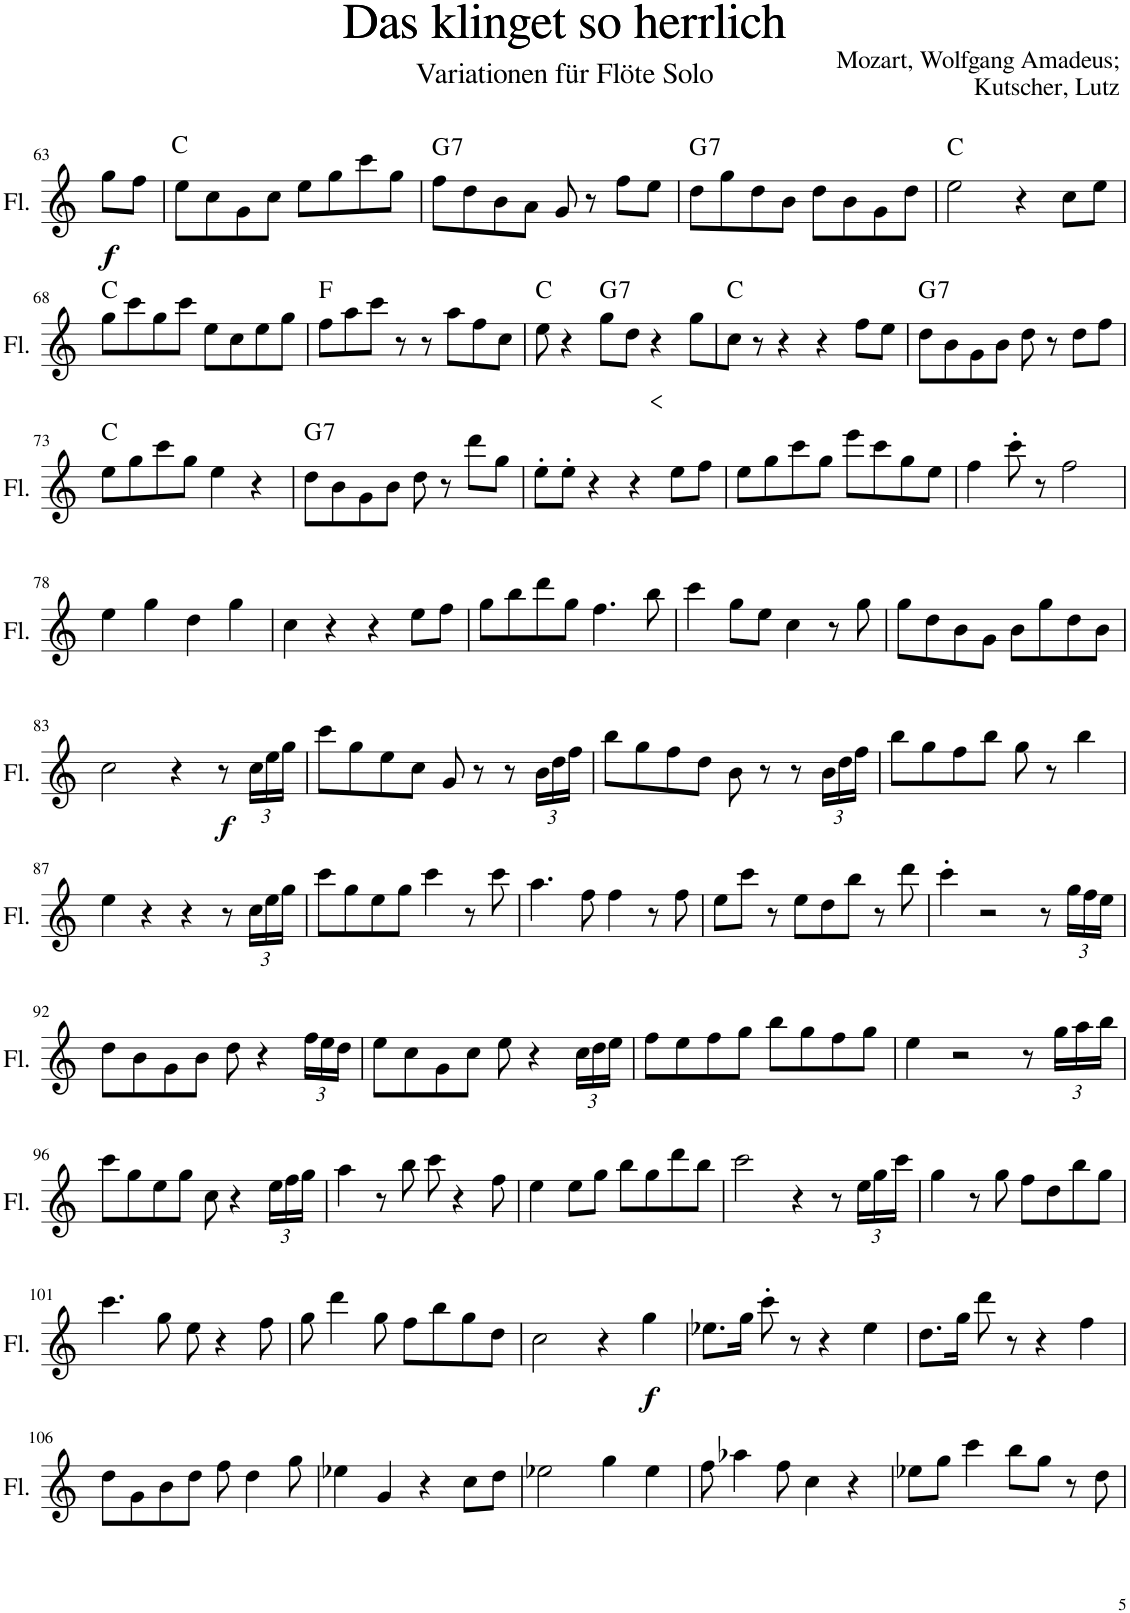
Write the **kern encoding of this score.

**kern	**dynam	**harte
*part1	*part1	*part1
*staff1	*staff1	*
*I"Flöte	*	*
*I'Fl.	*	*
!!LO:PB:g=z
*clefG2	*	*
*k[]	*	*
*M4/4	*	*
=63	=63	=63
!	!LO:DY:b	!
8gg\L	f	.
8ff\J	.	.
=64	=64	=64
8ee\L	.	C:maj
8cc\	.	.
8g\	.	.
8cc\J	.	.
8ee\L	.	.
8gg\	.	.
8ccc\	.	.
8gg\J	.	.
=65	=65	=65
!	!	!LO:H:kt=7
8ff\L	.	G:7
8dd\	.	.
8b\	.	.
8a\J	.	.
8g/	.	.
8r	.	.
8ff\L	.	.
8ee\J	.	.
=66	=66	=66
!	!	!LO:H:kt=7
8dd\L	.	G:7
8gg\	.	.
8dd\	.	.
8b\J	.	.
8dd\L	.	.
8b\	.	.
8g\	.	.
8dd\J	.	.
=67	=67	=67
2ee\	.	C:maj
4r	.	.
8cc\L	.	.
8ee\J	.	.
!!LO:LB:g=z
=68	=68	=68
8gg\L	.	C:maj
8ccc\	.	.
8gg\	.	.
8ccc\J	.	.
8ee\L	.	.
8cc\	.	.
8ee\	.	.
8gg\J	.	.
=69	=69	=69
8ff\L	.	F:maj
8aa\	.	.
8ccc\J	.	.
8r	.	.
8r	.	.
8aa\L	.	.
8ff\	.	.
8cc\J	.	.
=70	=70	=70
8ee\	.	C:maj
4r	.	.
!	!	!LO:H:kt=7
8gg\L	.	G:7
8dd\J	.	.
4r	.	.
8gg\L	.	.
=71	=71	=71
8cc\J	.	C:maj
8r	.	.
4r	.	.
4r	.	.
8ff\L	.	.
8ee\J	.	.
=72	=72	=72
!	!	!LO:H:kt=7
8dd\L	.	G:7
8b\	.	.
8g\	.	.
8b\J	.	.
8dd\	.	.
8r	.	.
8dd\L	.	.
8ff\J	.	.
!!LO:LB:g=z
=73	=73	=73
8ee\L	.	C:maj
8gg\	.	.
8ccc\	.	.
8gg\J	.	.
4ee\	.	.
4r	.	.
=74	=74	=74
!	!	!LO:H:kt=7
8dd\L	.	G:7
8b\	.	.
8g\	.	.
8b\J	.	.
8dd\	.	.
8r	.	.
8ddd\L	.	.
8gg\J	.	.
=75	=75	=75
8ee'\L	.	.
8ee'\J	.	.
4r	.	.
4r	.	.
8ee\L	.	.
8ff\J	.	.
=76	=76	=76
8ee\L	.	.
8gg\	.	.
8ccc\	.	.
8gg\J	.	.
8eee\L	.	.
8ccc\	.	.
8gg\	.	.
8ee\J	.	.
=77	=77	=77
4ff\	.	.
8ccc'\	.	.
8r	.	.
2ff\	.	.
!!LO:LB:g=z
=78	=78	=78
4ee\	.	.
4gg\	.	.
4dd\	.	.
4gg\	.	.
=79	=79	=79
4cc\	.	.
4r	.	.
4r	.	.
8ee\L	.	.
8ff\J	.	.
=80	=80	=80
8gg\L	.	.
8bb\	.	.
8ddd\	.	.
8gg\J	.	.
4.ff\	.	.
8bb\	.	.
=81	=81	=81
4ccc\	.	.
8gg\L	.	.
8ee\J	.	.
4cc\	.	.
8r	.	.
8gg\	.	.
=82	=82	=82
8gg\L	.	.
8dd\	.	.
8b\	.	.
8g\J	.	.
8b\L	.	.
8gg\	.	.
8dd\	.	.
8b\J	.	.
!!LO:LB:g=z
=83	=83	=83
2cc\	.	.
4r	.	.
!	!LO:DY:b	!
8r	f	.
*Xbrackettup	*	*
24cc\LL	.	.
24ee\	.	.
24gg\JJ	.	.
=84	=84	=84
8ccc\L	.	.
8gg\	.	.
8ee\	.	.
8cc\J	.	.
8g/	.	.
8r	.	.
8r	.	.
24b\LL	.	.
24dd\	.	.
24ff\JJ	.	.
=85	=85	=85
8bb\L	.	.
8gg\	.	.
8ff\	.	.
8dd\J	.	.
8b\	.	.
8r	.	.
8r	.	.
24b\LL	.	.
24dd\	.	.
24ff\JJ	.	.
=86	=86	=86
8bb\L	.	.
8gg\	.	.
8ff\	.	.
8bb\J	.	.
8gg\	.	.
8r	.	.
4bb\	.	.
!!LO:LB:g=z
=87	=87	=87
4ee\	.	.
4r	.	.
4r	.	.
8r	.	.
24cc\LL	.	.
24ee\	.	.
24gg\JJ	.	.
=88	=88	=88
8ccc\L	.	.
8gg\	.	.
8ee\	.	.
8gg\J	.	.
4ccc\	.	.
8r	.	.
8ccc\	.	.
=89	=89	=89
4.aa\	.	.
8ff\	.	.
4ff\	.	.
8r	.	.
8ff\	.	.
=90	=90	=90
8ee\L	.	.
8ccc\J	.	.
8r	.	.
8ee\L	.	.
8dd\	.	.
8bb\J	.	.
8r	.	.
8ddd\	.	.
=91	=91	=91
4ccc'\	.	.
2r	.	.
8r	.	.
24gg\LL	.	.
24ff\	.	.
24ee\JJ	.	.
!!LO:LB:g=z
=92	=92	=92
8dd\L	.	.
8b\	.	.
8g\	.	.
8b\J	.	.
8dd\	.	.
4r	.	.
24ff\LL	.	.
24ee\	.	.
24dd\JJ	.	.
=93	=93	=93
8ee\L	.	.
8cc\	.	.
8g\	.	.
8cc\J	.	.
8ee\	.	.
4r	.	.
24cc\LL	.	.
24dd\	.	.
24ee\JJ	.	.
=94	=94	=94
8ff\L	.	.
8ee\	.	.
8ff\	.	.
8gg\J	.	.
8bb\L	.	.
8gg\	.	.
8ff\	.	.
8gg\J	.	.
=95	=95	=95
4ee\	.	.
2r	.	.
8r	.	.
24gg\LL	.	.
24aa\	.	.
24bb\JJ	.	.
!!LO:LB:g=z
=96	=96	=96
8ccc\L	.	.
8gg\	.	.
8ee\	.	.
8gg\J	.	.
8cc\	.	.
4r	.	.
24ee\LL	.	.
24ff\	.	.
24gg\JJ	.	.
=97	=97	=97
4aa\	.	.
8r	.	.
8bb\	.	.
8ccc\	.	.
4r	.	.
8ff\	.	.
=98	=98	=98
4ee\	.	.
8ee\L	.	.
8gg\J	.	.
8bb\L	.	.
8gg\	.	.
8ddd\	.	.
8bb\J	.	.
=99	=99	=99
2ccc\	.	.
4r	.	.
8r	.	.
24ee\LL	.	.
24gg\	.	.
24ccc\JJ	.	.
=100	=100	=100
4gg\	.	.
8r	.	.
8gg\	.	.
8ff\L	.	.
8dd\	.	.
8bb\	.	.
8gg\J	.	.
!!LO:LB:g=z
=101	=101	=101
4.ccc\	.	.
8gg\	.	.
8ee\	.	.
4r	.	.
8ff\	.	.
=102	=102	=102
8gg\	.	.
4ddd\	.	.
8gg\	.	.
8ff\L	.	.
8bb\	.	.
8gg\	.	.
8dd\J	.	.
=103	=103	=103
2cc\	.	.
4r	.	.
!	!LO:DY:b	!
4gg\	f	.
=104	=104	=104
8.ee-X\L	.	.
16gg\Jk	.	.
8ccc'\	.	.
8r	.	.
4r	.	.
4ee-\	.	.
=105	=105	=105
8.dd\L	.	.
16gg\Jk	.	.
8ddd\	.	.
8r	.	.
4r	.	.
4ff\	.	.
!!LO:LB:g=z
=106	=106	=106
8dd\L	.	.
8g\	.	.
8b\	.	.
8dd\J	.	.
8ff\	.	.
4dd\	.	.
8gg\	.	.
=107	=107	=107
4ee-X\	.	.
4g/	.	.
4r	.	.
8cc\L	.	.
8dd\J	.	.
=108	=108	=108
2ee-X\	.	.
4gg\	.	.
4ee-\	.	.
=109	=109	=109
8ff\	.	.
4aa-X\	.	.
8ff\	.	.
4cc\	.	.
4r	.	.
=110	=110	=110
8ee-X\L	.	.
8gg\J	.	.
4ccc\	.	.
8bb\L	.	.
8gg\J	.	.
8r	.	.
8dd\	.	.
=	=	=
*-	*-	*-
